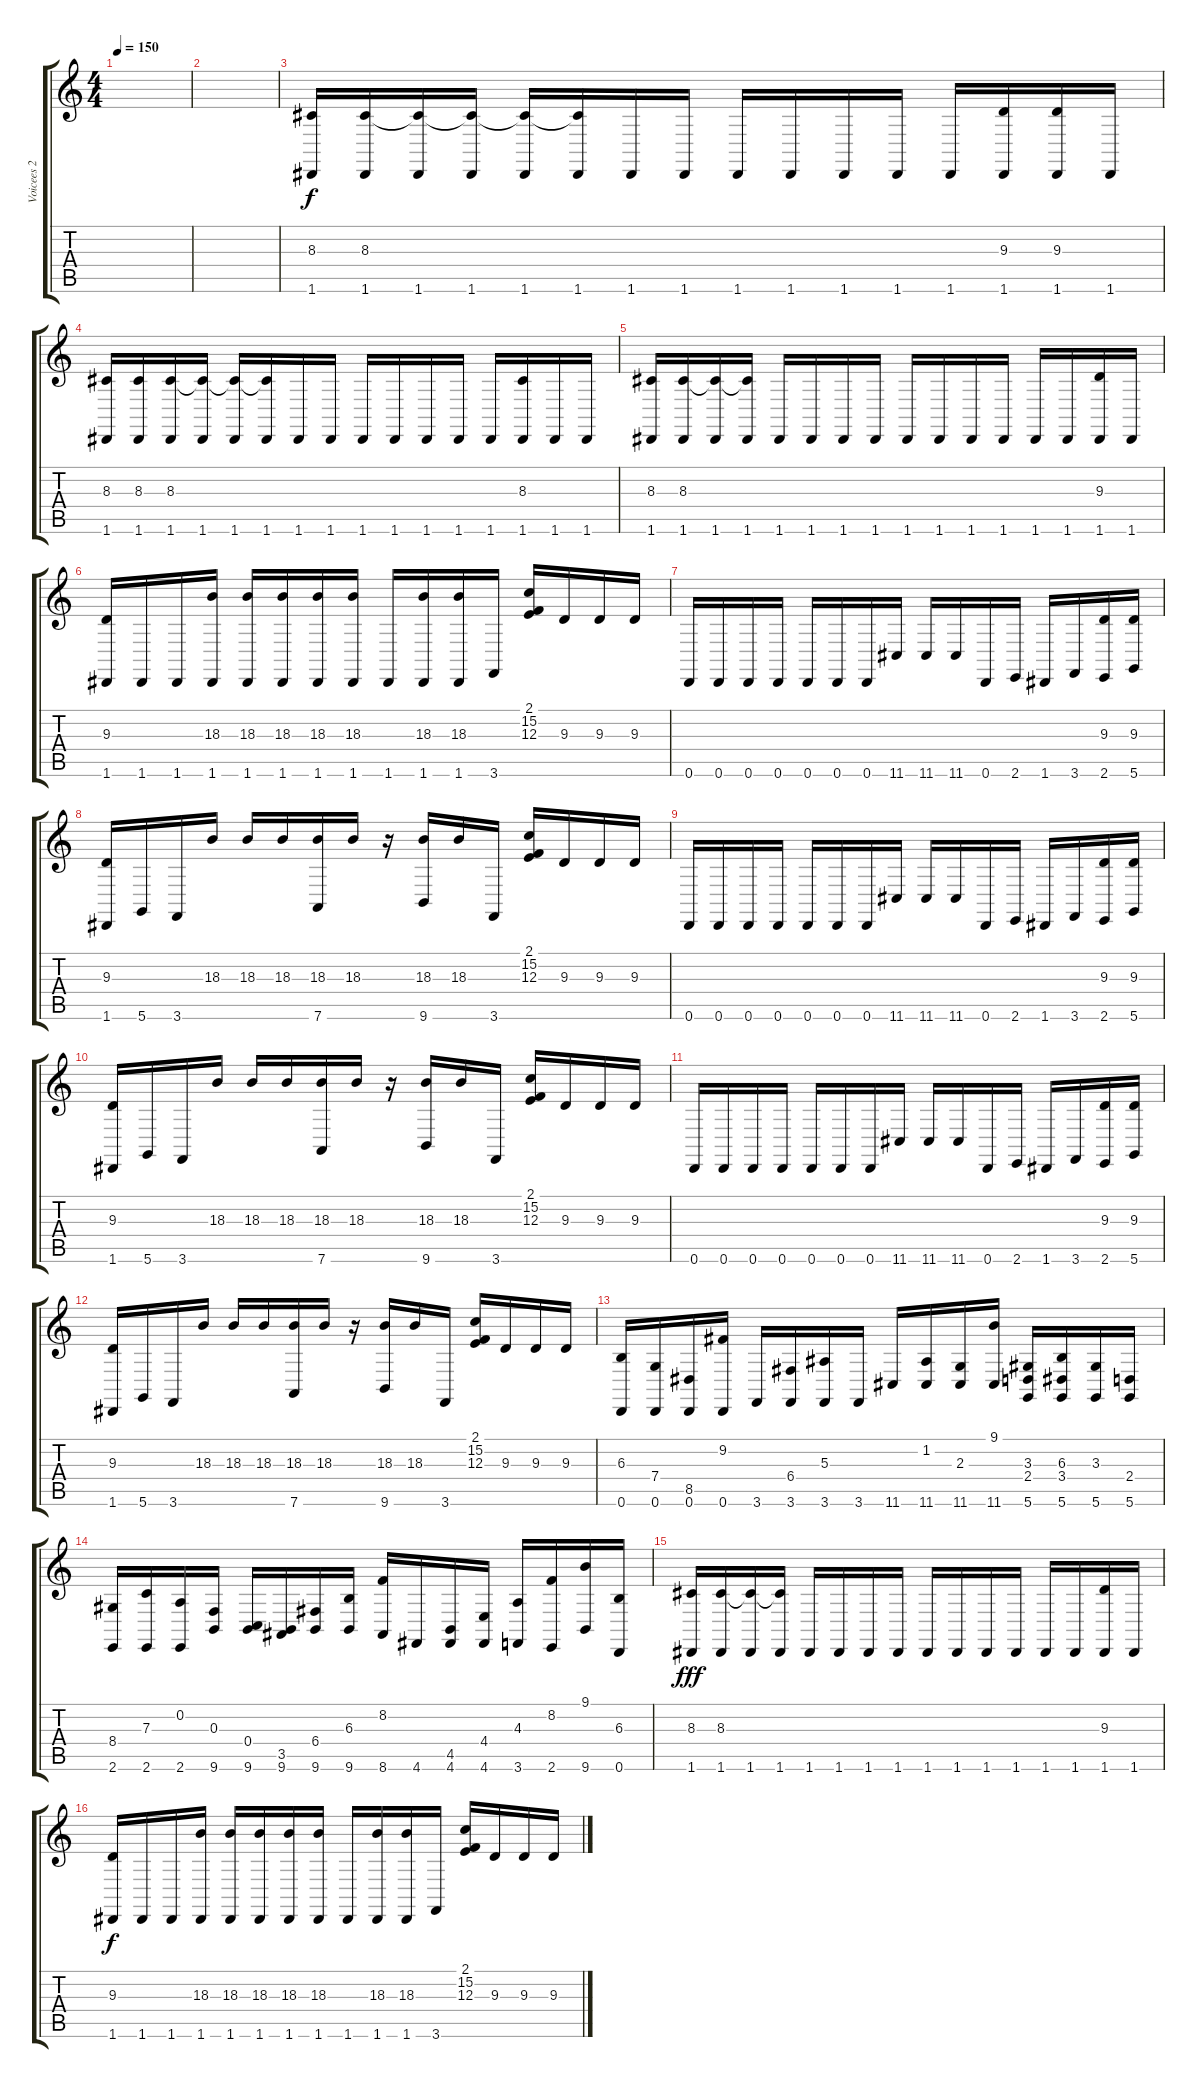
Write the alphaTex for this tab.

\track ("Voicees 2" "Voicees 2") {instrument helicopter}
\staff {score tabs}
\tuning (D4 A3 F3 C3 G2 D2) {hide}
\ts (4 4)
\tempo 150
\clef g2
\ks c
|
|
(8.3 1.6).16 (8.3 1.6).16 (8.3{t} 1.6).16 (8.3{t} 1.6).16 (8.3{t} 1.6).16 (8.3{t} 1.6).16 1.6.16 1.6.16 1.6.16 1.6.16 1.6.16 1.6.16 1.6.16 (9.3 1.6).16 (9.3 1.6).16 1.6.16 |
(8.3 1.6).16 (8.3 1.6).16 (8.3 1.6).16 (8.3{t} 1.6).16 (8.3{t} 1.6).16 (8.3{t} 1.6).16 1.6.16 1.6.16 1.6.16 1.6.16 1.6.16 1.6.16 1.6.16 (8.3 1.6).16 1.6.16 1.6.16 |
(8.3 1.6).16 (8.3 1.6).16 (8.3{t} 1.6).16 (8.3{t} 1.6).16 1.6.16 1.6.16 1.6.16 1.6.16 1.6.16 1.6.16 1.6.16 1.6.16 1.6.16 1.6.16 (9.3 1.6).16 1.6.16 |
(9.3 1.6).16{dy f} 1.6.16 1.6.16 (18.3 1.6).16 (18.3 1.6).16 (18.3 1.6).16 (18.3 1.6).16 (18.3 1.6).16 1.6.16 (18.3 1.6).16 (18.3 1.6).16 3.6.16 (2.1 15.2 12.3).16 9.3.16 9.3.16 9.3.16 |
0.6.16 0.6.16 0.6.16 0.6.16 0.6.16 0.6.16 0.6.16 11.6.16 11.6.16 11.6.16 0.6.16 2.6.16 1.6.16 3.6.16 (9.3 2.6).16 (9.3 5.6).16 |
(9.3 1.6).16 5.6.16 3.6.16 18.3.16 18.3.16 18.3.16 (18.3 7.6).16 18.3.16 r.16 (18.3 9.6).16 18.3.16 3.6.16 (2.1 15.2 12.3).16 9.3.16 9.3.16 9.3.16 |
0.6.16 0.6.16 0.6.16 0.6.16 0.6.16 0.6.16 0.6.16 11.6.16 11.6.16 11.6.16 0.6.16 2.6.16 1.6.16 3.6.16 (9.3 2.6).16 (9.3 5.6).16 |
(9.3 1.6).16{volume 5} 5.6.16 3.6.16 18.3.16 18.3.16 18.3.16 (18.3 7.6).16 18.3.16 r.16 (18.3 9.6).16 18.3.16 3.6.16 (2.1 15.2 12.3).16 9.3.16 9.3.16 9.3.16 |
0.6.16 0.6.16 0.6.16 0.6.16 0.6.16 0.6.16 0.6.16 11.6.16 11.6.16 11.6.16 0.6.16 2.6.16 1.6.16 3.6.16 (9.3 2.6).16 (9.3 5.6).16 |
(9.3 1.6).16 5.6.16 3.6.16 18.3.16 18.3.16 18.3.16 (18.3 7.6).16 18.3.16 r.16 (18.3 9.6).16 18.3.16 3.6.16 (2.1 15.2 12.3).16 9.3.16 9.3.16 9.3.16{balance 16} |
(6.3 0.6).16 (7.4 0.6).16 (8.5 0.6).16 (9.2 0.6).16 3.6.16 (6.4 3.6).16 (5.3 3.6).16 3.6.16 11.6.16 (1.2 11.6).16 (2.3 11.6).16 (9.1 11.6).16 (3.3 2.4 5.6).16 (6.3 3.4 5.6).16 (3.3 5.6).16 (2.4 5.6).16 |
(8.4 2.6).16 (7.3 2.6).16 (0.2 2.6).16 (0.3 9.6).16 (0.4 9.6).16 (3.5 9.6).16 (6.4 9.6).16 (6.3 9.6).16 (8.2 8.6).16 4.6.16 (4.5 4.6).16 (4.4 4.6).16 (4.3 3.6).16 (8.2 2.6).16 (9.1 9.6).16 (6.3 0.6).16 |
(8.3 1.6).16{dy fff} (8.3 1.6).16 (8.3{t} 1.6).16 (8.3{t} 1.6).16 1.6.16 1.6.16 1.6.16 1.6.16 1.6.16 1.6.16 1.6.16 1.6.16 1.6.16 1.6.16 (9.3 1.6).16 1.6.16 |
(9.3 1.6).16{dy f} 1.6.16 1.6.16 (18.3 1.6).16 (18.3 1.6).16 (18.3 1.6).16 (18.3 1.6).16 (18.3 1.6).16 1.6.16 (18.3 1.6).16 (18.3 1.6).16 3.6.16 (2.1 15.2 12.3).16 9.3.16 9.3.16 9.3.16
